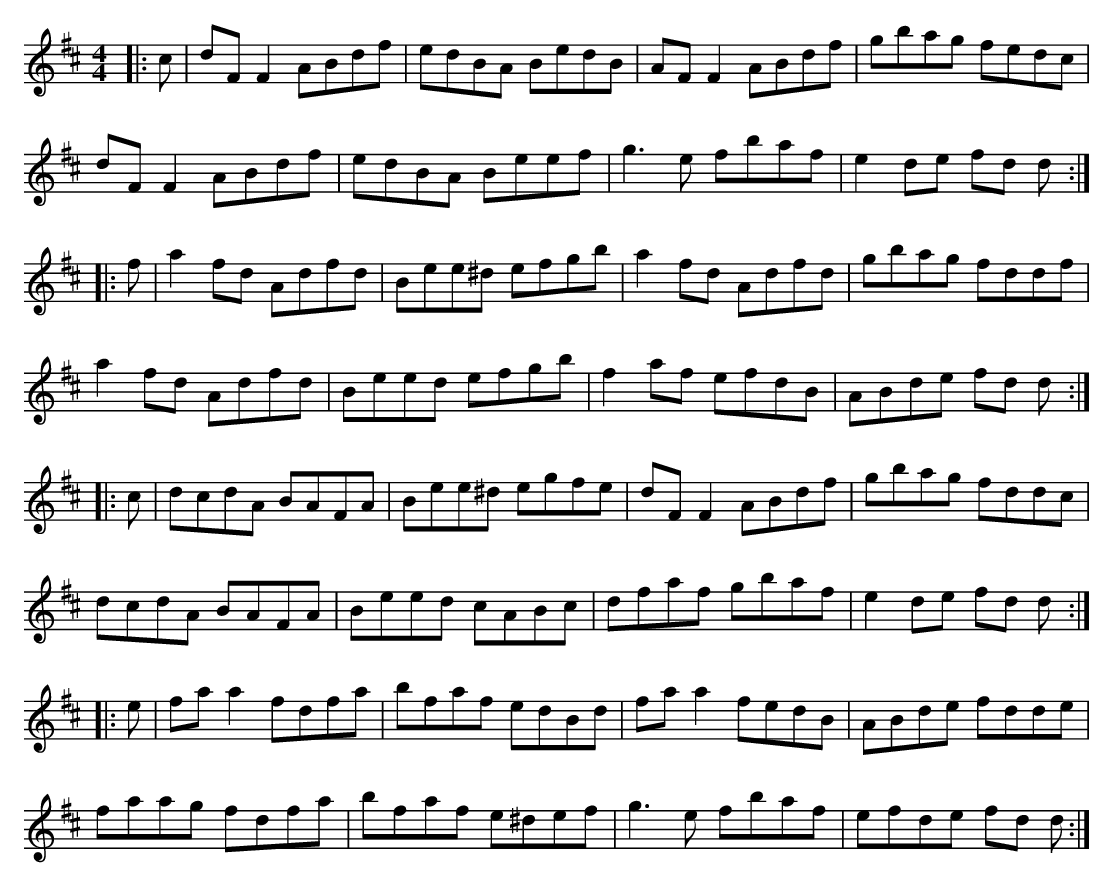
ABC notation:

X:1
M:4/4
K:D
|:c|dF F2 ABdf|edBA BedB|AF F2 ABdf|gbag fedc|
dF F2 ABdf|edBA Beef|g3e fbaf|e2de fd d:|
|:f|a2fd Adfd|Bee^d efgb|a2fd Adfd|gbag fddf|
a2fd Adfd|Beed efgb|f2 af efdB|ABde fd d:|
|:c|dcdA BAFA|Bee^d egfe|dF F2 ABdf|gbag fddc|
dcdA BAFA|Beed cABc|dfaf gbaf|e2de fd d:|
|:e|fa a2 fdfa|bfaf edBd|fa a2 fedB|ABde fdde|
faag fdfa|bfaf e^def|g3e fbaf|efde fd d:|
